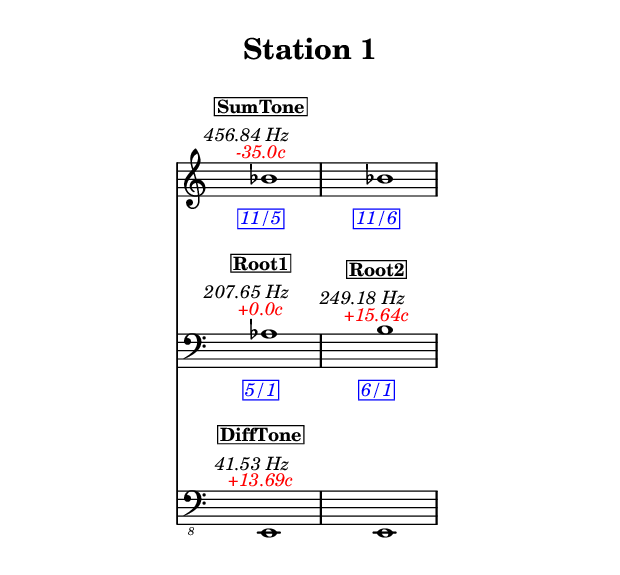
\version "2.20.0"
\language "english"

#(set-default-paper-size "a6" 'portrait)
#(set-global-staff-size 16)

\header {
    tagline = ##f
    title = \markup {
        \pad-around
            #3
            "Station 1"
        }
}

\layout {
    indent = #25
}

\paper {
    systems-per-page = 1
}

\score {
    \new Score
    <<
        \new Staff
        \with
        {
            \remove Time_signature_engraver
        }
        {
            \clef "treble"
            bf'1
            - \tweak color #red
            ^ \markup {
                \halign
                    #0
                    \italic
                        {
                            -35.0c
                        }
                }
            ^ \markup {
                \halign
                    #1
                    \italic
                        {
                            456.84
                            Hz
                        }
                }
            ^ \markup {
                \pad-around
                    #1
                    \box
                        \vcenter
                            \halign
                                #0
                                \bold
                                    {
                                        SumTone
                                    }
                }
            - \tweak color #blue
            _ \markup {
                \pad-around
                    #1
                    \box
                        \halign
                            #0
                            \italic
                                {
                                    11/5
                                }
                }
            \override Score.NonMusicalPaperColumn.padding = #5
            \clef "treble"
            bf'1
            - \tweak color #blue
            _ \markup {
                \pad-around
                    #1
                    \box
                        \halign
                            #0
                            \italic
                                {
                                    11/6
                                }
                }
        }
        \new Staff
        \with
        {
            \remove Time_signature_engraver
        }
        {
            \clef "bass"
            af1
            - \tweak color #red
            ^ \markup {
                \halign
                    #0
                    \italic
                        {
                            +0.0c
                        }
                }
            ^ \markup {
                \halign
                    #1
                    \italic
                        {
                            207.65
                            Hz
                        }
                }
            ^ \markup {
                \pad-around
                    #1
                    \box
                        \vcenter
                            \halign
                                #0
                                \bold
                                    {
                                        Root1
                                    }
                }
            - \tweak color #blue
            _ \markup {
                \pad-around
                    #1
                    \box
                        \halign
                            #0
                            \italic
                                {
                                    5/1
                                }
                }
            \clef "bass"
            b1
            - \tweak color #red
            ^ \markup {
                \halign
                    #0
                    \italic
                        {
                            +15.64c
                        }
                }
            ^ \markup {
                \halign
                    #1
                    \italic
                        {
                            249.18
                            Hz
                        }
                }
            ^ \markup {
                \pad-around
                    #1
                    \box
                        \vcenter
                            \halign
                                #0
                                \bold
                                    {
                                        Root2
                                    }
                }
            - \tweak color #blue
            _ \markup {
                \pad-around
                    #1
                    \box
                        \halign
                            #0
                            \italic
                                {
                                    6/1
                                }
                }
        }
        \new Staff
        \with
        {
            \remove Time_signature_engraver
        }
        {
            \clef "bass_8"
            e,,1
            - \tweak color #red
            ^ \markup {
                \halign
                    #0
                    \italic
                        {
                            +13.69c
                        }
                }
            ^ \markup {
                \halign
                    #1
                    \italic
                        {
                            41.53
                            Hz
                        }
                }
            ^ \markup {
                \pad-around
                    #1
                    \box
                        \vcenter
                            \halign
                                #0
                                \bold
                                    {
                                        DiffTone
                                    }
                }
            \clef "bass_8"
            e,,1
        }
    >>
}